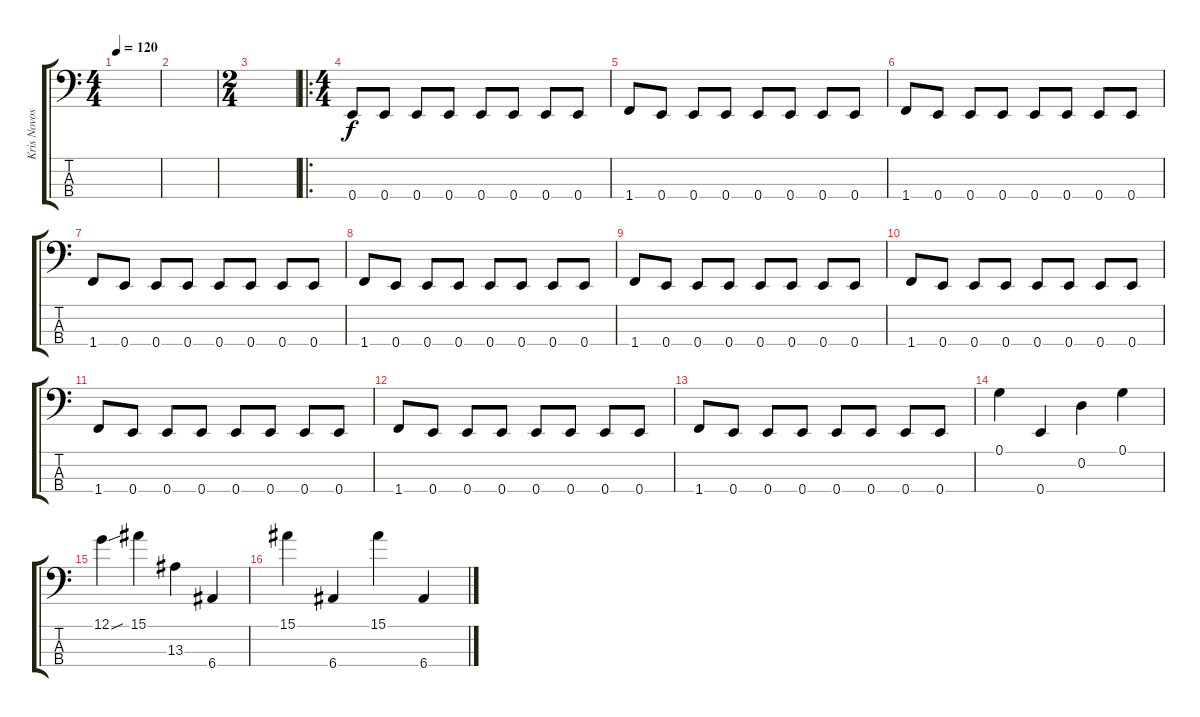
\track ("Kris Novoselic " "Kris Novos") {instrument electricbassfinger}
\staff {score tabs}
\tuning (G2 D2 A1 E1) {hide}
\ts (4 4)
\tempo 120
\clef f4
\ks c
|
|
\ts (2 4)
|
\ro
\ts (4 4)
0.4.8 0.4.8 0.4.8 0.4.8 0.4.8 0.4.8 0.4.8 0.4.8 |
1.4.8 0.4.8 0.4.8 0.4.8 0.4.8 0.4.8 0.4.8 0.4.8 |
1.4.8 0.4.8 0.4.8 0.4.8 0.4.8 0.4.8 0.4.8 0.4.8 |
1.4.8 0.4.8 0.4.8 0.4.8 0.4.8 0.4.8 0.4.8 0.4.8 |
1.4.8 0.4.8 0.4.8 0.4.8 0.4.8 0.4.8 0.4.8 0.4.8 |
1.4.8 0.4.8 0.4.8 0.4.8 0.4.8 0.4.8 0.4.8 0.4.8 |
1.4.8 0.4.8 0.4.8 0.4.8 0.4.8 0.4.8 0.4.8 0.4.8 |
1.4.8 0.4.8 0.4.8 0.4.8 0.4.8 0.4.8 0.4.8 0.4.8 |
1.4.8 0.4.8 0.4.8 0.4.8 0.4.8 0.4.8 0.4.8 0.4.8 |
1.4.8 0.4.8 0.4.8 0.4.8 0.4.8 0.4.8 0.4.8 0.4.8 |
0.1.4 0.4.4 0.2.4 0.1.4 |
12.1{sou}.4 15.1.4 13.3.4 6.4.4 |
15.1.4 6.4.4 15.1.4 6.4.4
